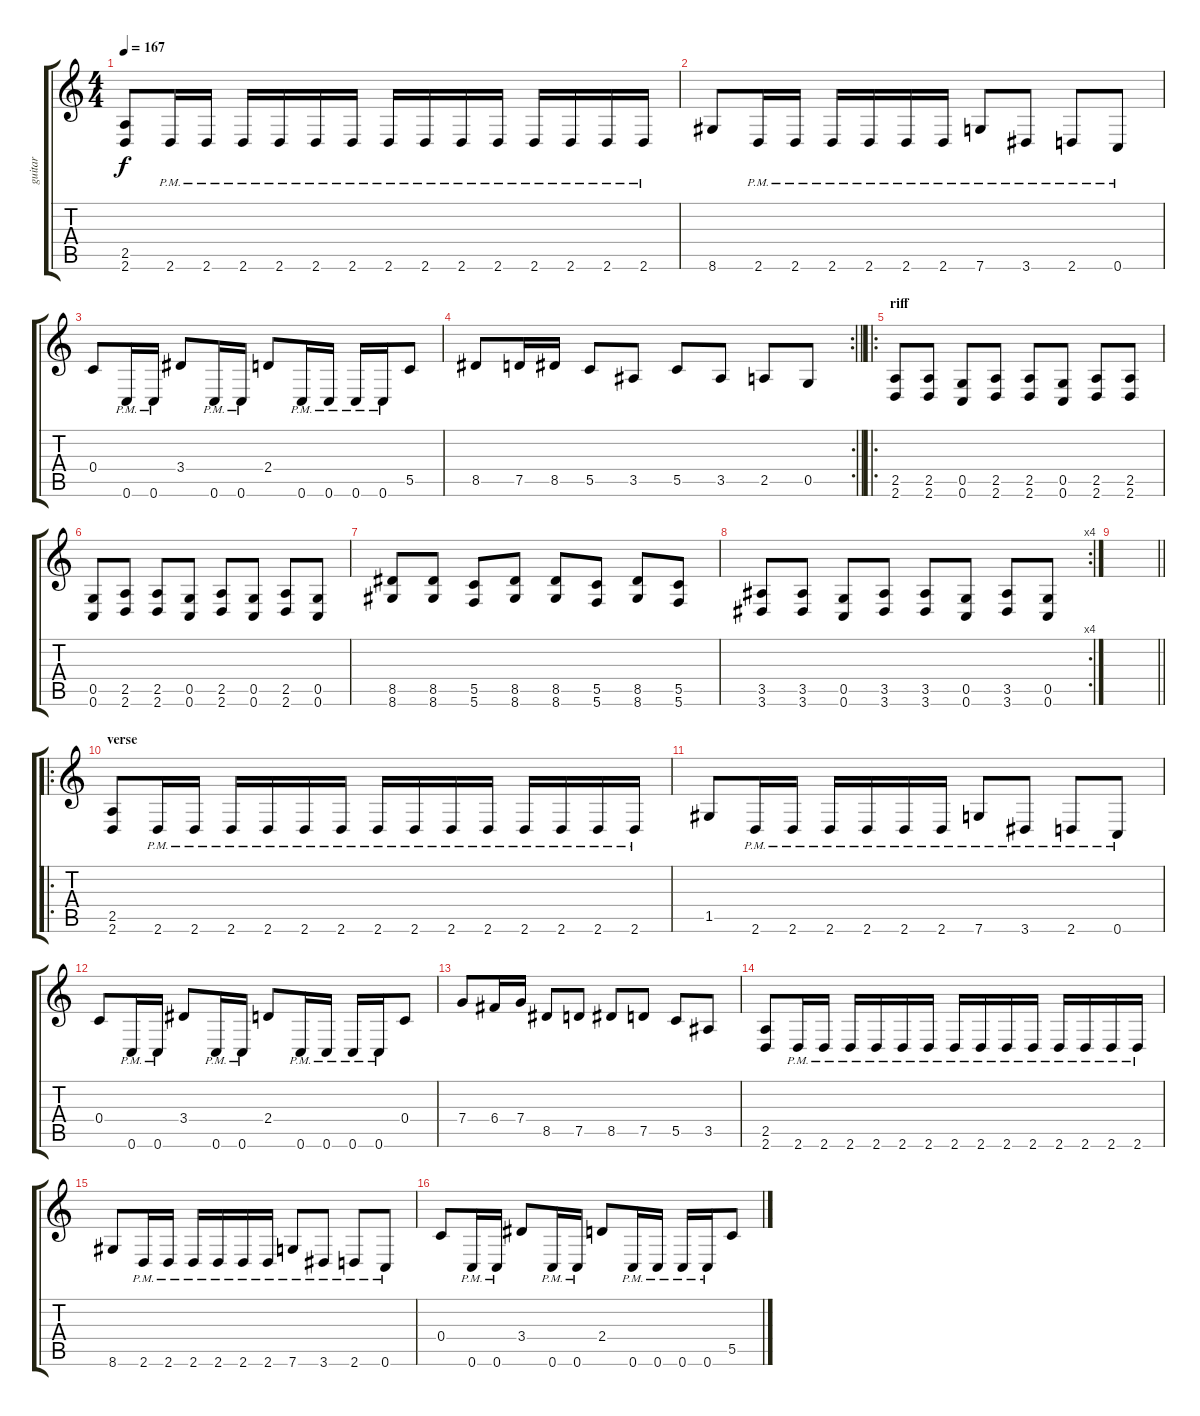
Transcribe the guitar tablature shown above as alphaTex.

\track ("guitar" "guitar") {instrument distortionguitar}
\staff {score tabs}
\tuning (D4 A3 F3 C3 G2 C2) {hide}
\ts (4 4)
\tempo 167
\clef g2
\ks c
(2.5 2.6).8{dy f} 2.6{pm}.16 2.6{pm}.16 2.6{pm}.16 2.6{pm}.16 2.6{pm}.16 2.6{pm}.16 2.6{pm}.16 2.6{pm}.16 2.6{pm}.16 2.6{pm}.16 2.6{pm}.16 2.6{pm}.16 2.6{pm}.16 2.6{pm}.16 |
8.6.8 2.6{pm}.16 2.6{pm}.16 2.6{pm}.16 2.6{pm}.16 2.6{pm}.16 2.6{pm}.16 7.6{pm}.8 3.6{pm}.8 2.6{pm}.8 0.6{pm}.8 |
0.4.8 0.6{pm}.16 0.6{pm}.16 3.4.8 0.6{pm}.16 0.6{pm}.16 2.4.8 0.6{pm}.16 0.6{pm}.16 0.6{pm}.16 0.6{pm}.16 5.5.8 |
\rc 2
\barLineRight lightlight
8.5.8 7.5.16 8.5.16 5.5.8 3.5.8 5.5.8 3.5.8 2.5.8 0.5.8 |
\ro
\section ("" "riff")
(2.5 2.6).8 (2.5 2.6).8 (0.5 0.6).8 (2.5 2.6).8 (2.5 2.6).8 (0.5 0.6).8 (2.5 2.6).8 (2.5 2.6).8 |
(0.5 0.6).8 (2.5 2.6).8 (2.5 2.6).8 (0.5 0.6).8 (2.5 2.6).8 (0.5 0.6).8 (2.5 2.6).8 (0.5 0.6).8 |
(8.5 8.6).8 (8.5 8.6).8 (5.5 5.6).8 (8.5 8.6).8 (8.5 8.6).8 (5.5 5.6).8 (8.5 8.6).8 (5.5 5.6).8 |
\rc 4
(3.5 3.6).8 (3.5 3.6).8 (0.5 0.6).8 (3.5 3.6).8 (3.5 3.6).8 (0.5 0.6).8 (3.5 3.6).8 (0.5 0.6).8 |
\barLineRight lightlight
|
\ro
\section ("" "verse")
(2.5 2.6).8 2.6{pm}.16 2.6{pm}.16 2.6{pm}.16 2.6{pm}.16 2.6{pm}.16 2.6{pm}.16 2.6{pm}.16 2.6{pm}.16 2.6{pm}.16 2.6{pm}.16 2.6{pm}.16 2.6{pm}.16 2.6{pm}.16 2.6{pm}.16 |
1.5.8 2.6{pm}.16 2.6{pm}.16 2.6{pm}.16 2.6{pm}.16 2.6{pm}.16 2.6{pm}.16 7.6{pm}.8 3.6{pm}.8 2.6{pm}.8 0.6{pm}.8 |
0.4.8 0.6{pm}.16 0.6{pm}.16 3.4.8 0.6{pm}.16 0.6{pm}.16 2.4.8 0.6{pm}.16 0.6{pm}.16 0.6{pm}.16 0.6{pm}.16 0.4.8 |
7.4.8 6.4.16 7.4.16 8.5.8 7.5.8 8.5.8 7.5.8 5.5.8 3.5.8 |
(2.5 2.6).8 2.6{pm}.16 2.6{pm}.16 2.6{pm}.16 2.6{pm}.16 2.6{pm}.16 2.6{pm}.16 2.6{pm}.16 2.6{pm}.16 2.6{pm}.16 2.6{pm}.16 2.6{pm}.16 2.6{pm}.16 2.6{pm}.16 2.6{pm}.16 |
8.6.8 2.6{pm}.16 2.6{pm}.16 2.6{pm}.16 2.6{pm}.16 2.6{pm}.16 2.6{pm}.16 7.6{pm}.8 3.6{pm}.8 2.6{pm}.8 0.6{pm}.8 |
0.4.8 0.6{pm}.16 0.6{pm}.16 3.4.8 0.6{pm}.16 0.6{pm}.16 2.4.8 0.6{pm}.16 0.6{pm}.16 0.6{pm}.16 0.6{pm}.16 5.5.8
